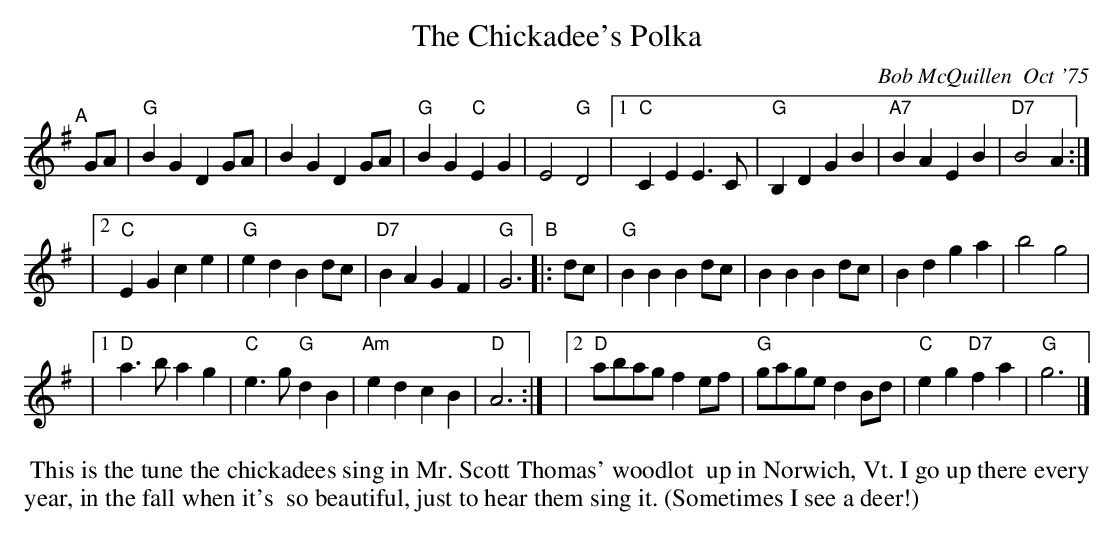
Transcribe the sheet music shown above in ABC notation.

X:1
T: Chickadee's Polka, The
C: Bob McQuillen  Oct '75
M: C |
K: G
"^A"[|] GA \
|   "G"B2G2 D2GA |    B2G2  D2GA  | "G"B2G2   "C"E2G2 |     E4 "G"D4 \
|[1 "C"C2E2 E3C  | "G"B,2D2 G2B2  | "A7"B2A2     E2B2 | "D7"B4 A2  :|
|[2 "C"E2G2 c2e2 | "G"e2d2  B2dc  | "D7"B2A2     G2F2 |  "G"G6  "B"|: dc \
|   "G"B2B2 B2dc |    B2B2  B2dc  |     B2d2     g2a2 |     b4 g4 |
|[1 "D"a3b  a2g2 | "C"e3g "G"d2B2 | "Am"e2d2     c2B2 |  "D"A6 :|\
|[2 "D"abag f2ef | "G"gage  d2Bd  |  "C"e2g2 "D7"f2a2 |  "G"g6 |]
